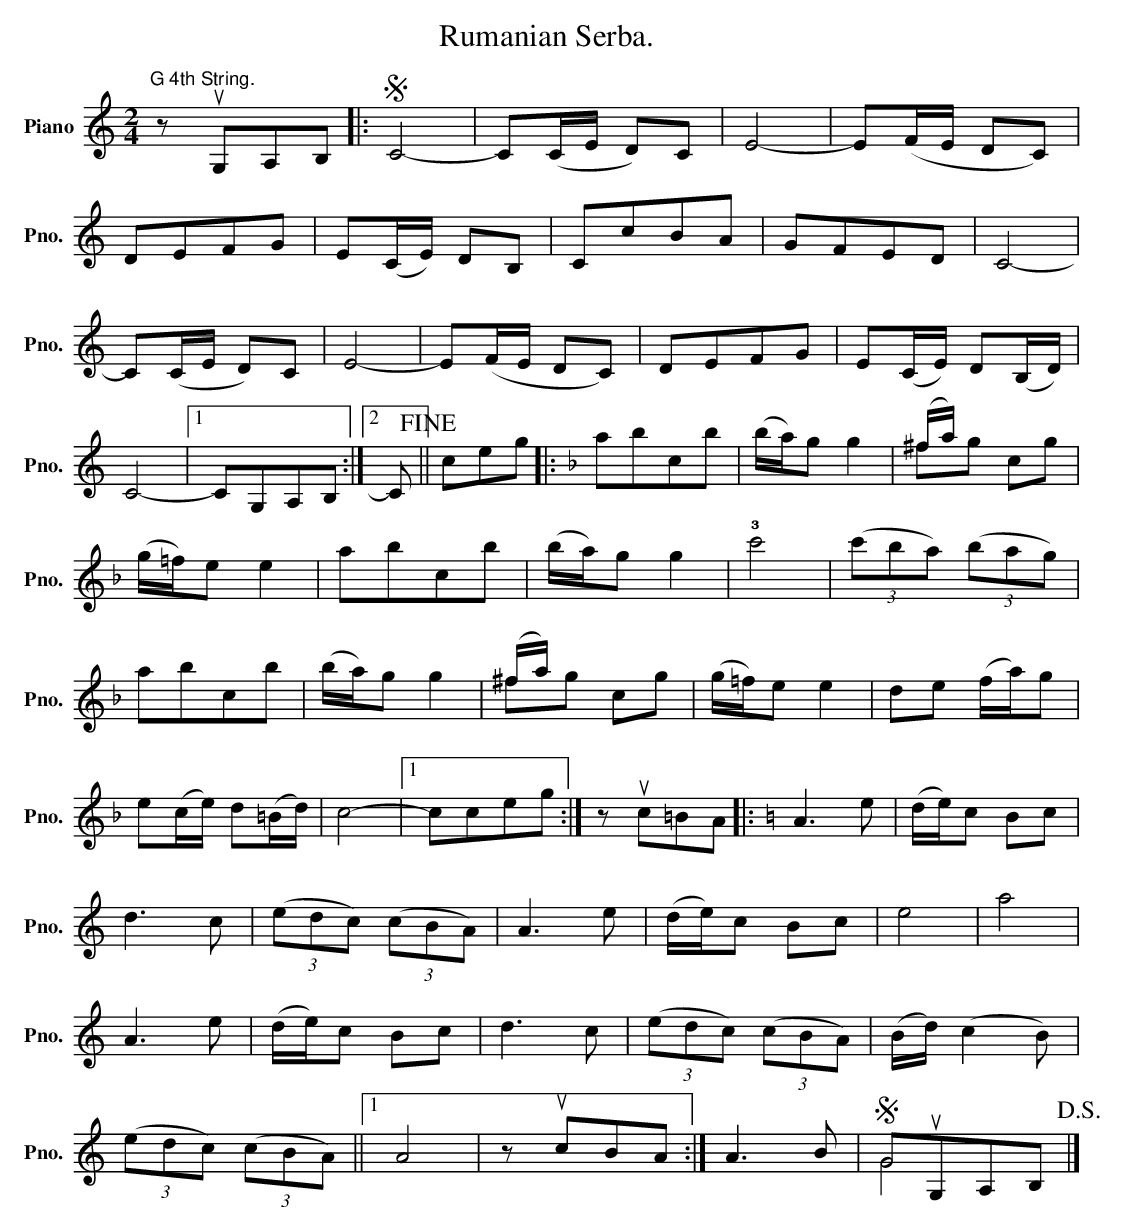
X:1
T:Rumanian Serba.
%%score ( 1 2 )
L:1/8
M:2/4
K:C
V:1 treble nm="Piano" snm="Pno."
V:2 treble
V:1
"^G 4th String." z uG,A,B, |:S C4- | C(C/E/ D)C | E4- | E(F/E/ DC) |$ DEFG | E(C/E/) DB, | CcBA | %8
 GFED | C4- |$ C(C/E/ D)C | E4- | E(F/E/ DC) | DEFG | E(C/E/) D(B,/D/) |$ C4- |1 CG,A,B, :|2 %17
 C!fine! || ceg |:[K:F] abcb | (b/a/)g g2 | (^f/a/) x x2 |$ (g/=f/)e e2 | abcb | (b/a/)g g2 | %25
 !3!c'4 | (3(c'ba) (3(bag) |$ abcb | (b/a/)g g2 | (^f/a/) x x2 | (g/=f/)e e2 | de (f/a/)g |$ %32
 e(c/e/) d(=B/d/) | c4- |1 cceg :| z uc=BA |:[K:Amin] A3 e | (d/e/)c Bc |$ d3 c | (3(edc) (3(cBA) | %40
 A3 e | (d/e/)c Bc | e4 | a4 |$ A3 e | (d/e/)c Bc | d3 c | (3(edc) (3(cBA) | (B/d/) (c2 B) |$ %49
 (3(edc) (3(cBA) ||1 A4 | z ucBA :| A3 B |S GuG,A,B,!D.S.! |] %54
V:2
 x4 |: x4 | x4 | x4 | x4 |$ x4 | x4 | x4 | x4 | x4 |$ x4 | x4 | x4 | x4 | x4 |$ x4 |1 x4 :|2 x || %18
 x3 |:[K:F] x4 | x4 | ^fg cg |$ x4 | x4 | x4 | x4 | x4 |$ x4 | x4 | ^fg cg | x4 | x4 |$ x4 | x4 |1 %34
 x4 :| x4 |:[K:Amin] x4 | x4 |$ x4 | x4 | x4 | x4 | x4 | x4 |$ x4 | x4 | x4 | x4 | x4 |$ x4 ||1 %50
 x4 | x4 :| x4 | G4 |] %54
